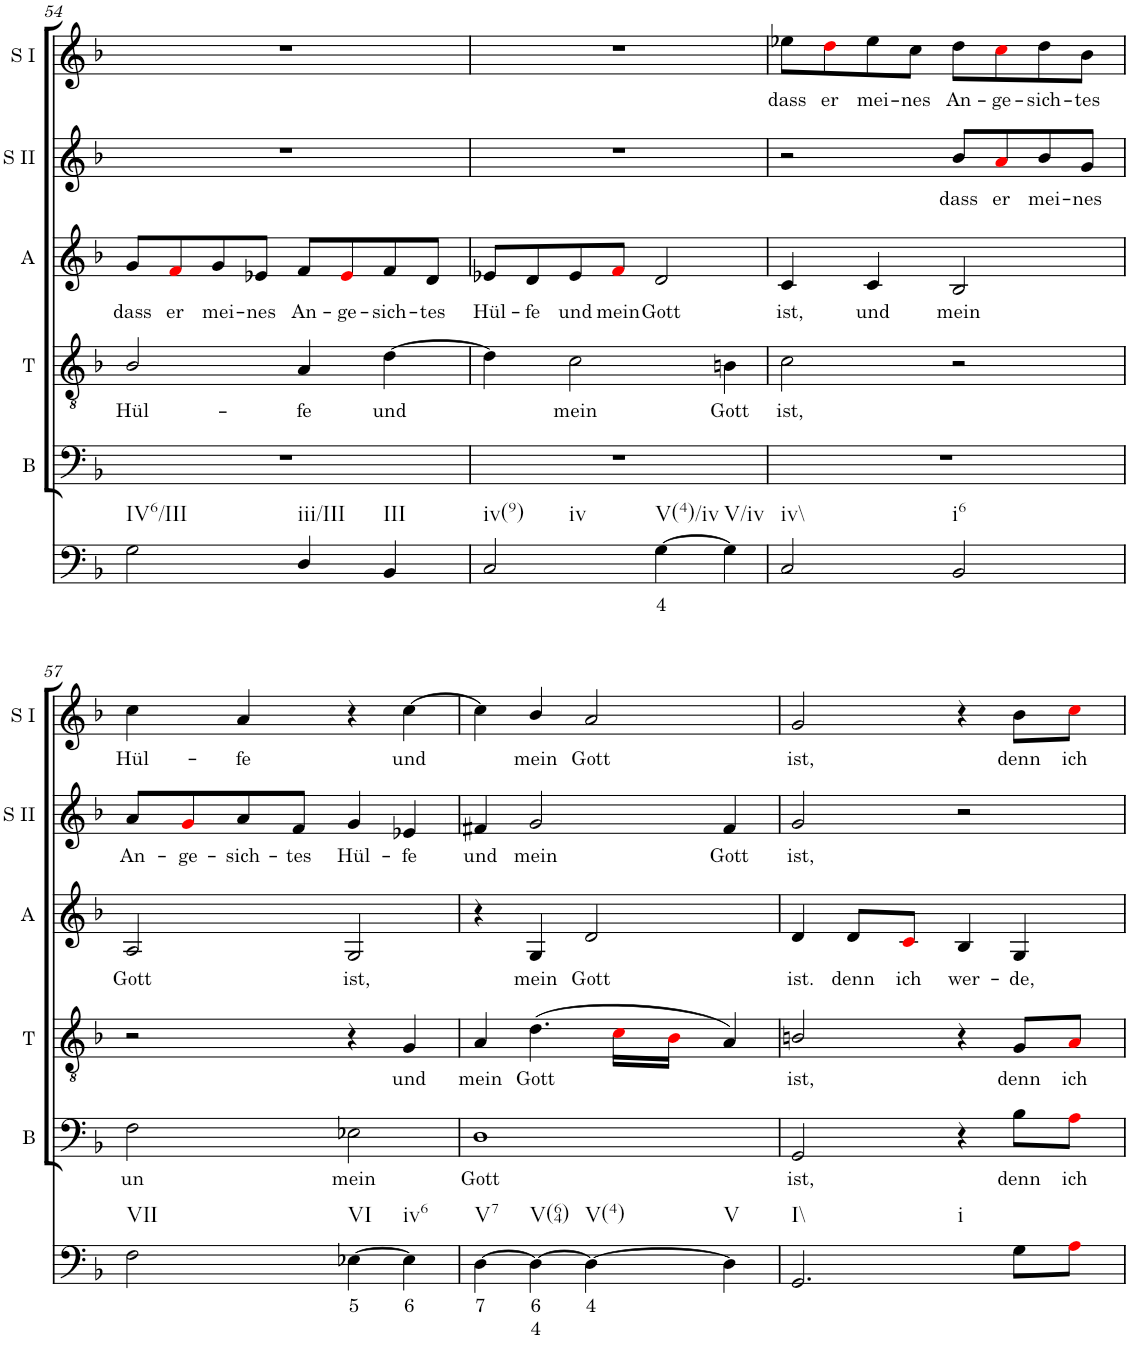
**kern	**text	**text	**kern	**text	**kern	**text	**kern	**text	**kern	**text	**kern	**text
*part6	*part6	*part6	*part5	*part5	*part4	*part4	*part3	*part3	*part2	*part2	*part1	*part1
*staff6	*staff6	*staff6	*staff5	*staff5	*staff4	*staff4	*staff3	*staff3	*staff2	*staff2	*staff1	*staff1
*I"Continuo	*	*	*I"Bass	*	*I"Tenor	*	*I"Alto	*	*I"Soprano II	*	*I"Soprano I	*
*	*	*	*I'B	*	*I'T	*	*I'A	*	*I'S II	*	*I'S I	*
!!LO:PB:g=z
*clefF4	*	*	*clefF4	*	*clefGv2	*	*clefG2	*	*clefG2	*	*clefG2	*
*k[b-]	*	*	*k[b-]	*	*k[b-]	*	*k[b-]	*	*k[b-]	*	*k[b-]	*
*M4/4	*	*	*M4/4	*	*M4/4	*	*M4/4	*	*M4/4	*	*M4/4	*
=54	=54	=54	=54	=54	=54	=54	=54	=54	=54	=54	=54	=54
!LO:TX:b:t=IV6/III	!	!	!	!	!	!	!	!	!	!	!	!
!	!	!	!	!	!	!LO:LY:b	!	!LO:LY:b	!	!	!	!
2G\	.	.	1r	.	2B-/	Hül-	8g/L	dass	1r	.	1r	.
!	!	!	!	!	!	!	!	!LO:LY:b	!	!	!	!
.	.	.	.	.	.	.	8fi/	er	.	.	.	.
!	!	!	!	!	!	!	!	!LO:LY:b	!	!	!	!
.	.	.	.	.	.	.	8g/	mei-	.	.	.	.
!	!	!	!	!	!	!	!	!LO:LY:b	!	!	!	!
.	.	.	.	.	.	.	8e-X/J	nes	.	.	.	.
!LO:TX:b:t=iii/III	!	!	!	!	!	!	!	!	!	!	!	!
!	!	!	!	!	!	!LO:LY:b	!	!LO:LY:b	!	!	!	!
4D/	.	.	.	.	4A/	fe	8f/L	An-	.	.	.	.
!	!	!	!	!	!	!	!	!LO:LY:b	!	!	!	!
.	.	.	.	.	.	.	8e-i/	ge-	.	.	.	.
!LO:TX:b:t=III	!	!	!	!	!	!	!	!	!	!	!	!
!	!	!	!	!	!	!LO:LY:b	!	!LO:LY:b	!	!	!	!
4BB-/	.	.	.	.	[4d\	und	8f/	sich-	.	.	.	.
!	!	!	!	!	!	!	!	!LO:LY:b	!	!	!	!
.	.	.	.	.	.	.	8d/J	tes	.	.	.	.
=55	=55	=55	=55	=55	=55	=55	=55	=55	=55	=55	=55	=55
!LO:TX:b:t=iv(9)	!	!	!	!	!	!	!	!	!	!	!	!
!LO:TX:b:t=iv	!	!	!	!	!	!	!	!	!	!	!	!
!	!	!	!	!	!	!	!	!LO:LY:b	!	!	!	!
2C/	.	.	1r	.	4d\]	.	8e-X/L	Hül-	1r	.	1r	.
!	!	!	!	!	!	!	!	!LO:LY:b	!	!	!	!
.	.	.	.	.	.	.	8d/	fe	.	.	.	.
!	!	!	!	!	!	!LO:LY:b	!	!LO:LY:b	!	!	!	!
.	.	.	.	.	2c\	mein	8e-/	und	.	.	.	.
!	!	!	!	!	!	!	!	!LO:LY:b	!	!	!	!
.	.	.	.	.	.	.	8fi/J	mein	.	.	.	.
!LO:TX:b:t=V(4)/iv	!	!	!	!	!	!	!	!	!	!	!	!
!	!LO:LY:b	!	!	!	!	!	!	!LO:LY:b	!	!	!	!
[4G\	4	.	.	.	.	.	2d/	Gott	.	.	.	.
!LO:TX:b:t=V/iv	!	!	!	!	!	!	!	!	!	!	!	!
!	!	!	!	!	!	!LO:LY:b	!	!	!	!	!	!
4G\]	.	.	.	.	4Bn\	Gott	.	.	.	.	.	.
=56	=56	=56	=56	=56	=56	=56	=56	=56	=56	=56	=56	=56
!LO:TX:b:t=iv\\	!	!	!	!	!	!	!	!	!	!	!	!
!	!	!	!	!	!	!LO:LY:b	!	!LO:LY:b	!	!	!	!LO:LY:b
2C/	.	.	1r	.	2c\	ist,	4c/	ist,	2r	.	8ee-X\L	dass
!	!	!	!	!	!	!	!	!	!	!	!	!LO:LY:b
.	.	.	.	.	.	.	.	.	.	.	8ddi\	er
!	!	!	!	!	!	!	!	!LO:LY:b	!	!	!	!LO:LY:b
.	.	.	.	.	.	.	4c/	und	.	.	8ee-\	mei-
!	!	!	!	!	!	!	!	!	!	!	!	!LO:LY:b
.	.	.	.	.	.	.	.	.	.	.	8cc\J	nes
!LO:TX:b:t=i6	!	!	!	!	!	!	!	!	!	!	!	!
!	!	!	!	!	!	!	!	!LO:LY:b	!	!LO:LY:b	!	!LO:LY:b
2BB-/	.	.	.	.	2r	.	2B-/	mein	8b-/L	dass	8dd\L	An-
!	!	!	!	!	!	!	!	!	!	!LO:LY:b	!	!LO:LY:b
.	.	.	.	.	.	.	.	.	8ai/	er	8cci\	ge-
!	!	!	!	!	!	!	!	!	!	!LO:LY:b	!	!LO:LY:b
.	.	.	.	.	.	.	.	.	8b-/	mei-	8dd\	sich-
!	!	!	!	!	!	!	!	!	!	!LO:LY:b	!	!LO:LY:b
.	.	.	.	.	.	.	.	.	8g/J	nes	8b-\J	tes
!!LO:LB:g=z
=57	=57	=57	=57	=57	=57	=57	=57	=57	=57	=57	=57	=57
!LO:TX:b:t=VII	!	!	!	!	!	!	!	!	!	!	!	!
!	!	!	!	!LO:LY:b	!	!	!	!LO:LY:b	!	!LO:LY:b	!	!LO:LY:b
2F\	.	.	2F\	un	2r	.	2A/	Gott	8a/L	An-	4cc\	Hül-
!	!	!	!	!	!	!	!	!	!	!LO:LY:b	!	!
.	.	.	.	.	.	.	.	.	8gi/	ge-	.	.
!	!	!	!	!	!	!	!	!	!	!LO:LY:b	!	!LO:LY:b
.	.	.	.	.	.	.	.	.	8a/	sich-	4a/	fe
!	!	!	!	!	!	!	!	!	!	!LO:LY:b	!	!
.	.	.	.	.	.	.	.	.	8f/J	tes	.	.
!LO:TX:b:t=VI	!	!	!	!	!	!	!	!	!	!	!	!
!	!LO:LY:b	!	!	!LO:LY:b	!	!	!	!LO:LY:b	!	!LO:LY:b	!	!
[4E-X\	5	.	2E-X\	mein	4r	.	2G/	ist,	4g/	Hül-	4r	.
!LO:TX:b:t=iv6	!	!	!	!	!	!	!	!	!	!	!	!
!	!LO:LY:b	!	!	!	!	!LO:LY:b	!	!	!	!LO:LY:b	!	!LO:LY:b
4E-\]	6	.	.	.	4G/	und	.	.	4e-X/	fe	[4cc\	und
=58	=58	=58	=58	=58	=58	=58	=58	=58	=58	=58	=58	=58
!LO:TX:b:t=V7	!	!	!	!	!	!	!	!	!	!	!	!
!	!LO:LY:b	!	!	!LO:LY:b	!	!LO:LY:b	!	!	!	!LO:LY:b	!	!
[4D\	7	.	1D	Gott	4A/	mein	4r	.	4f#X/	und	4cc\]	.
!LO:TX:b:t=V(64)	!	!	!	!	!	!	!	!	!	!	!	!
!	!LO:LY:b	!LO:LY:b	!	!	!	!LO:LY:b	!	!LO:LY:b	!	!LO:LY:b	!	!LO:LY:b
4D\_	6	4	.	.	(4.d\	Gott	4G/	mein	2g/	mein	4b-/	mein
!LO:TX:b:t=V(4)	!	!	!	!	!	!	!	!	!	!	!	!
!	!LO:LY:b	!	!	!	!	!	!	!LO:LY:b	!	!	!	!LO:LY:b
4D\_	4	.	.	.	.	.	2d/	Gott	.	.	2a/	Gott
.	.	.	.	.	16ci\LL	.	.	.	.	.	.	.
.	.	.	.	.	16B-i\JJ	.	.	.	.	.	.	.
!LO:TX:b:t=V	!	!	!	!	!	!	!	!	!	!	!	!
!	!	!	!	!	!	!	!	!	!	!LO:LY:b	!	!
4D\]	.	.	.	.	4A/)	.	.	.	4f#/	Gott	.	.
=59	=59	=59	=59	=59	=59	=59	=59	=59	=59	=59	=59	=59
!LO:TX:b:t=I\\	!	!	!	!	!	!	!	!	!	!	!	!
!LO:TX:b:t=i	!	!	!	!	!	!	!	!	!	!	!	!
!	!	!	!	!LO:LY:b	!	!LO:LY:b	!	!LO:LY:b	!	!LO:LY:b	!	!LO:LY:b
2.GG/	.	.	2GG/	ist,	2Bn/	ist,	4d/	ist.	2g/	ist,	2g/	ist,
!	!	!	!	!	!	!	!	!LO:LY:b	!	!	!	!
.	.	.	.	.	.	.	8d/L	denn	.	.	.	.
!	!	!	!	!	!	!	!	!LO:LY:b	!	!	!	!
.	.	.	.	.	.	.	8ci/J	ich	.	.	.	.
!	!	!	!	!	!	!	!	!LO:LY:b	!	!	!	!
.	.	.	4r	.	4r	.	4B-/	wer-	2r	.	4r	.
!	!	!	!	!LO:LY:b	!	!LO:LY:b	!	!LO:LY:b	!	!	!	!LO:LY:b
8G\L	.	.	8B-\L	denn	8G/L	denn	4G/	de,	.	.	8b-\L	denn
!	!	!	!	!LO:LY:b	!	!LO:LY:b	!	!	!	!	!	!LO:LY:b
8Ai\J	.	.	8Ai\J	ich	8Ai/J	ich	.	.	.	.	8cci\J	ich
=	=	=	=	=	=	=	=	=	=	=	=	=
*-	*-	*-	*-	*-	*-	*-	*-	*-	*-	*-	*-	*-
